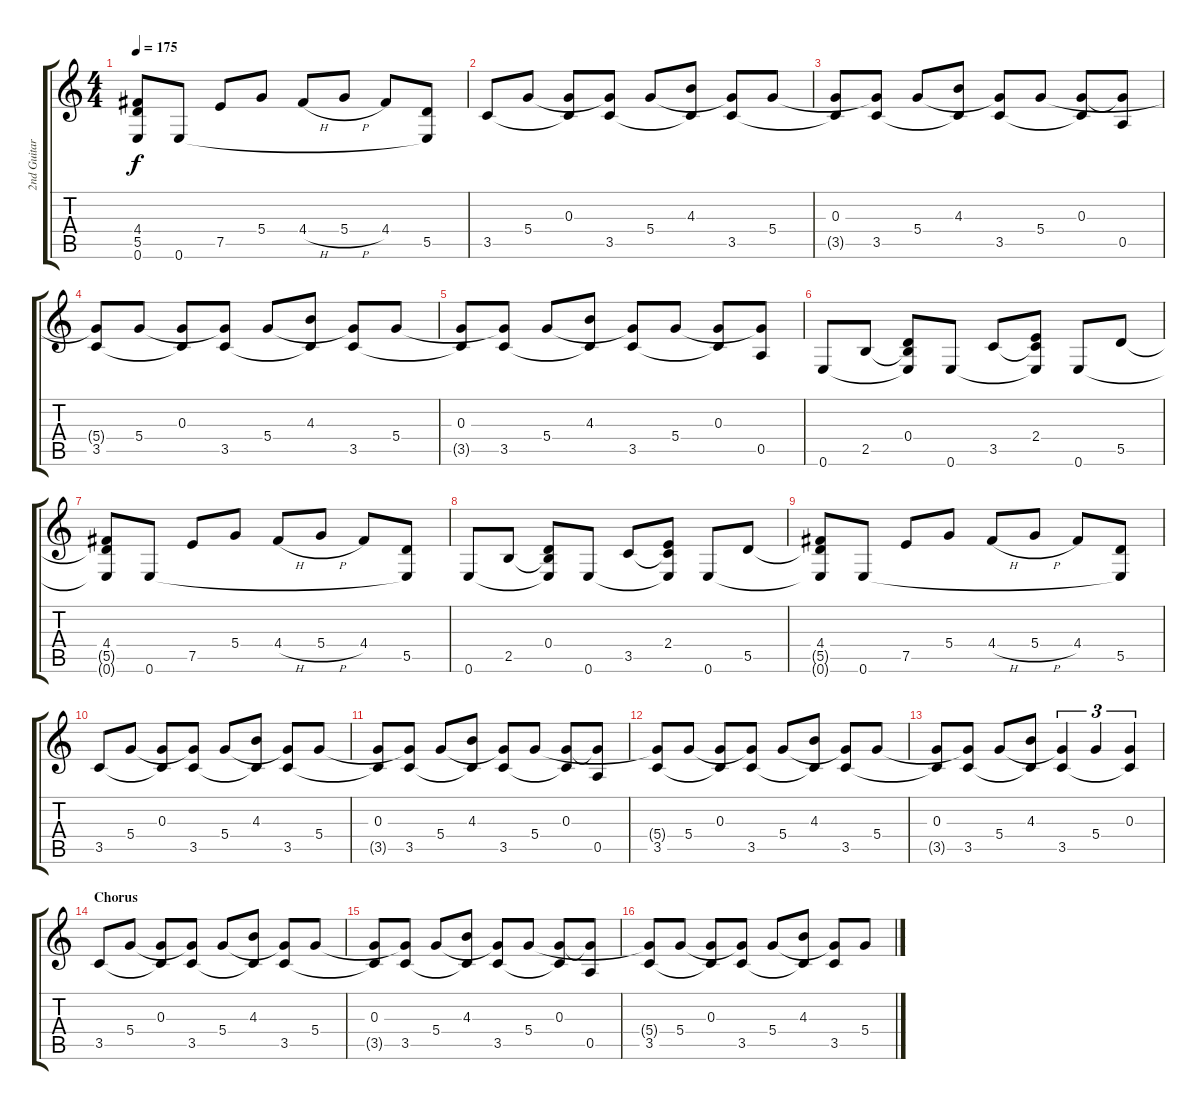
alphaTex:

\track ("2nd Guitar" "2nd Guitar") {instrument acousticguitarsteel}
\staff {score tabs}
\tuning (E4 B3 G3 D3 A2 E2) {hide}
\ts (4 4)
\tempo 175
\clef g2
\ks c
(4.4 5.5{t} 0.6{t}).8{dy f} 0.6.8 7.5.8 5.4.8 4.4{h}.8 5.4{h}.8 4.4.8 (5.5 0.6{t}).8 |
3.5.8 5.4.8 (0.3 3.5{t}).8 (5.4{t} 3.5).8 5.4.8 (4.3 3.5{t}).8 (5.4{t} 3.5).8 5.4.8 |
(0.3 3.5{t}).8 (5.4{t} 3.5).8 5.4.8 (4.3 3.5{t}).8 (5.4{t} 3.5).8 5.4.8 (0.3 3.5{t}).8 (0.3{t} 0.5).8 |
(5.4{t} 3.5).8 5.4.8 (0.3 3.5{t}).8 (5.4{t} 3.5).8 5.4.8 (4.3 3.5{t}).8 (5.4{t} 3.5).8 5.4.8 |
(0.3 3.5{t}).8 (5.4{t} 3.5).8 5.4.8 (4.3 3.5{t}).8 (5.4{t} 3.5).8 5.4.8 (0.3 3.5{t}).8 (5.4{t} 0.5).8 |
0.6.8 2.5.8 (0.4 2.5{t} 0.6{t}).8 0.6.8 3.5.8 (2.4 3.5{t} 0.6{t}).8 0.6.8 5.5.8 |
(4.4 5.5{t} 0.6{t}).8 0.6.8 7.5.8 5.4.8 4.4{h}.8 5.4{h}.8 4.4.8 (5.5 0.6{t}).8 |
0.6.8 2.5.8 (0.4 2.5{t} 0.6{t}).8 0.6.8 3.5.8 (2.4 3.5{t} 0.6{t}).8 0.6.8 5.5.8 |
(4.4 5.5{t} 0.6{t}).8 0.6.8 7.5.8 5.4.8 4.4{h}.8 5.4{h}.8 4.4.8 (5.5 0.6{t}).8 |
3.5.8 5.4.8 (0.3 3.5{t}).8 (5.4{t} 3.5).8 5.4.8 (4.3 3.5{t}).8 (5.4{t} 3.5).8 5.4.8 |
(0.3 3.5{t}).8 (5.4{t} 3.5).8 5.4.8 (4.3 3.5{t}).8 (5.4{t} 3.5).8 5.4.8 (0.3 3.5{t}).8 (0.3{t} 0.5).8 |
(5.4{t} 3.5).8 5.4.8 (0.3 3.5{t}).8 (5.4{t} 3.5).8 5.4.8 (4.3 3.5{t}).8 (5.4{t} 3.5).8 5.4.8 |
(0.3 3.5{t}).8 (5.4{t} 3.5).8 5.4.8 (4.3 3.5{t}).8 (5.4{t} 3.5).4{tu (3 2)} 5.4.4{tu (3 2)} (0.3 3.5{t}).4{tu (3 2)} |
\section ("" "Chorus")
3.5.8{volume 10 instrument distortionguitar} 5.4.8 (0.3 3.5{t}).8 (5.4{t} 3.5).8 5.4.8 (4.3 3.5{t}).8 (5.4{t} 3.5).8 5.4.8 |
(0.3 3.5{t}).8 (5.4{t} 3.5).8 5.4.8 (4.3 3.5{t}).8 (5.4{t} 3.5).8 5.4.8 (0.3 3.5{t}).8 (0.3{t} 0.5).8 |
(5.4{t} 3.5).8 5.4.8 (0.3 3.5{t}).8 (5.4{t} 3.5).8 5.4.8 (4.3 3.5{t}).8 (5.4{t} 3.5).8 5.4.8
